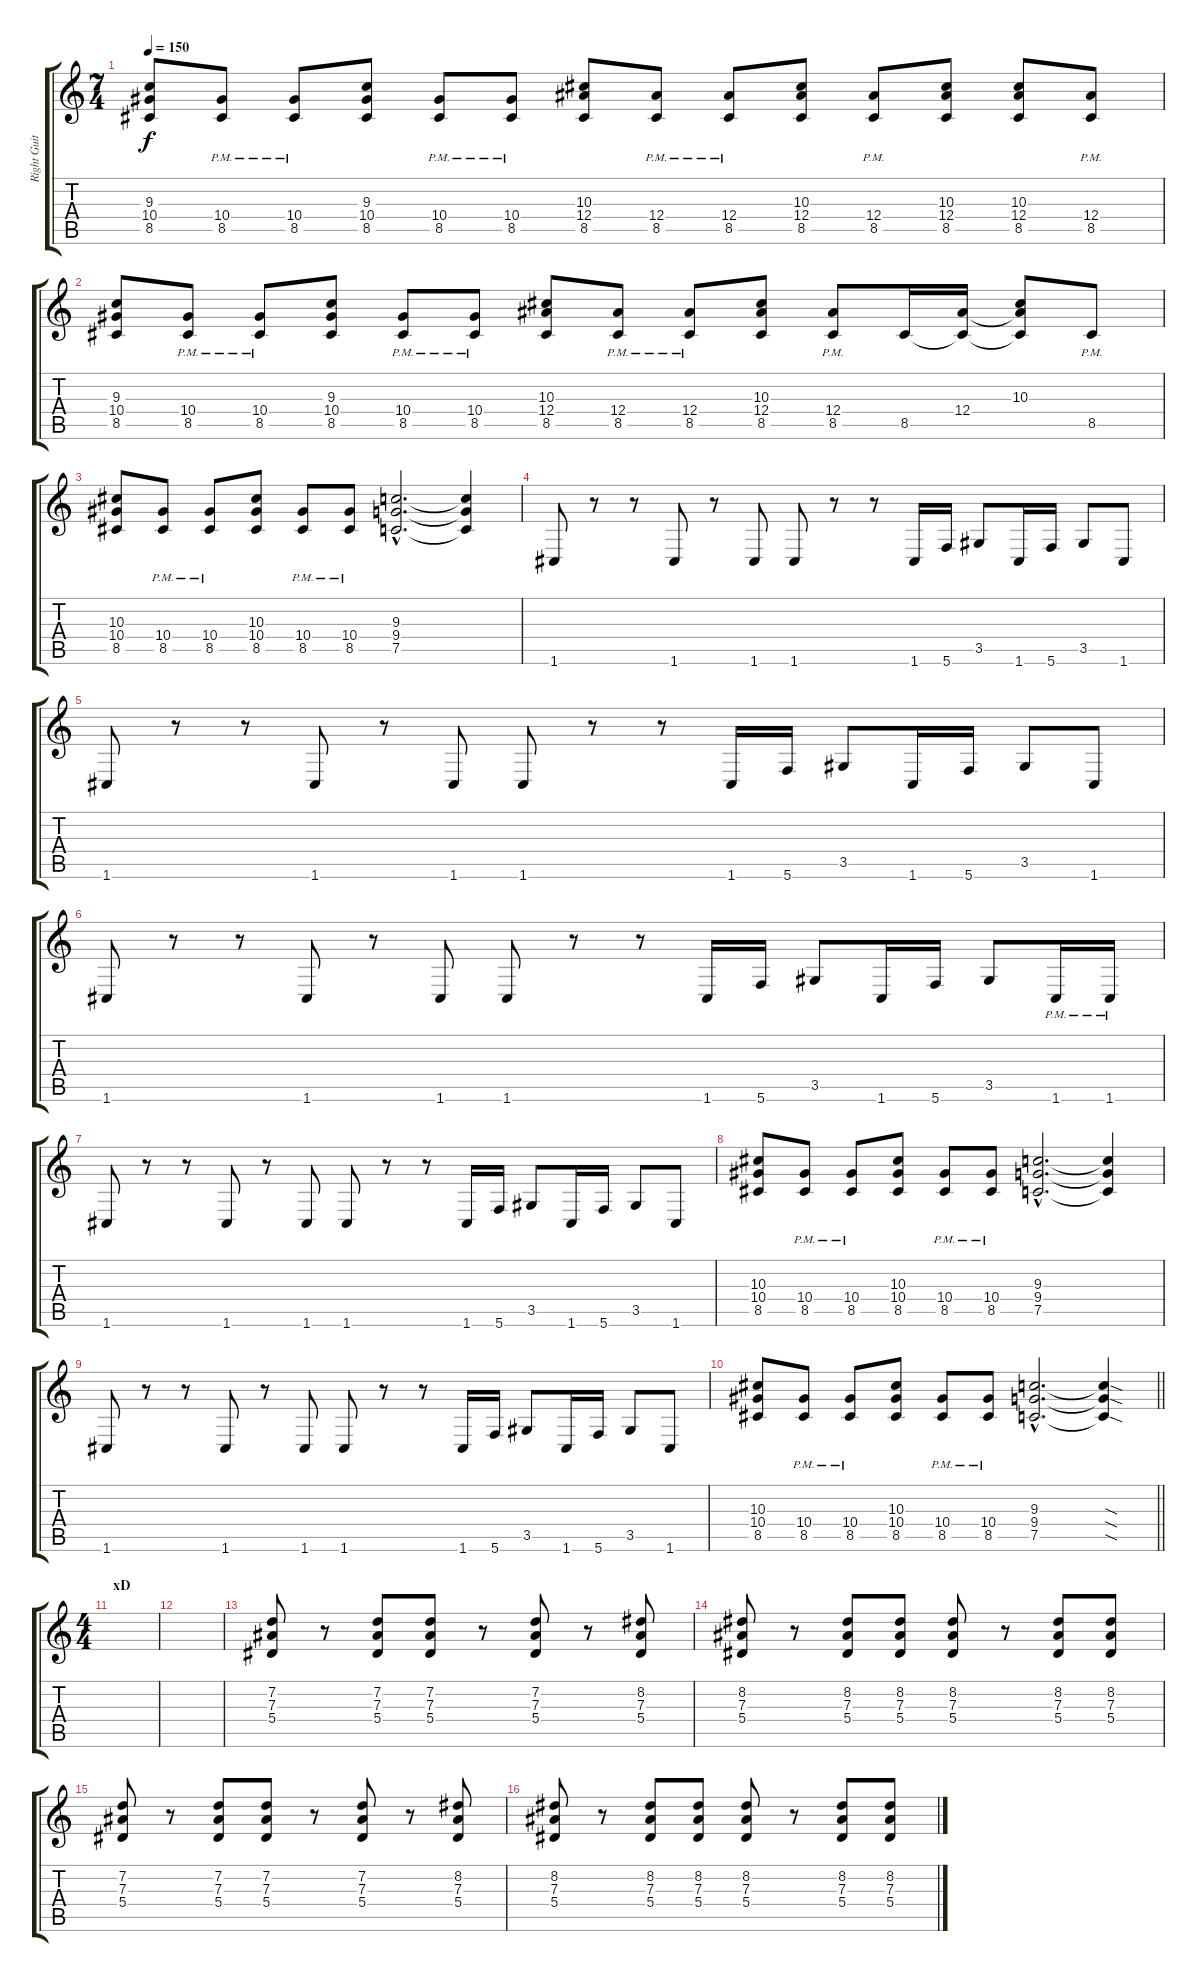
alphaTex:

\track ("Right Guitar" "Right Guit") {instrument distortionguitar}
\staff {score tabs}
\tuning (C4 G3 Eb3 Bb2 F2 C2) {hide}
\ts (7 4)
\tempo 150
\clef g2
\ks c
(9.3 10.4 8.5).8{dy f} (10.4{pm} 8.5{pm}).8 (10.4{pm} 8.5{pm}).8 (9.3 10.4 8.5).8 (10.4{pm} 8.5{pm}).8 (10.4{pm} 8.5{pm}).8 (10.3 12.4 8.5).8 (12.4{pm} 8.5{pm}).8 (12.4{pm} 8.5{pm}).8 (10.3 12.4 8.5).8 (12.4{pm} 8.5{pm}).8 (10.3 12.4 8.5).8 (10.3 12.4 8.5).8 (12.4{pm} 8.5{pm}).8 |
(9.3 10.4 8.5).8 (10.4{pm} 8.5{pm}).8 (10.4{pm} 8.5{pm}).8 (9.3 10.4 8.5).8 (10.4{pm} 8.5{pm}).8 (10.4{pm} 8.5{pm}).8 (10.3 12.4 8.5).8 (12.4{pm} 8.5{pm}).8 (12.4{pm} 8.5{pm}).8 (10.3 12.4 8.5).8 (12.4{pm} 8.5{pm}).8 8.5.16 (12.4 8.5{t}).16 (10.3 12.4{t} 8.5{t}).8 8.5{pm}.8 |
(10.3 10.4 8.5).8 (10.4{pm} 8.5{pm}).8 (10.4{pm} 8.5{pm}).8 (10.3 10.4 8.5).8 (10.4{pm} 8.5{pm}).8 (10.4{pm} 8.5{pm}).8 (9.3{hac} 9.4{hac} 7.5{hac}).2{d} (9.3{t} 9.4{t} 7.5{t}).4 |
1.6.8 r.8 r.8 1.6.8 r.8 1.6.8 1.6.8 r.8 r.8 1.6.16 5.6.16 3.5.8 1.6.16 5.6.16 3.5.8 1.6.8 |
1.6.8 r.8 r.8 1.6.8 r.8 1.6.8 1.6.8 r.8 r.8 1.6.16 5.6.16 3.5.8 1.6.16 5.6.16 3.5.8 1.6.8 |
1.6.8 r.8 r.8 1.6.8 r.8 1.6.8 1.6.8 r.8 r.8 1.6.16 5.6.16 3.5.8 1.6.16 5.6.16 3.5.8 1.6{pm}.16 1.6{pm}.16 |
1.6.8 r.8 r.8 1.6.8 r.8 1.6.8 1.6.8 r.8 r.8 1.6.16 5.6.16 3.5.8 1.6.16 5.6.16 3.5.8 1.6.8 |
(10.3 10.4 8.5).8 (10.4{pm} 8.5{pm}).8 (10.4{pm} 8.5{pm}).8 (10.3 10.4 8.5).8 (10.4{pm} 8.5{pm}).8 (10.4{pm} 8.5{pm}).8 (9.3{hac} 9.4{hac} 7.5{hac}).2{d} (9.3{t} 9.4{t} 7.5{t}).4 |
1.6.8 r.8 r.8 1.6.8 r.8 1.6.8 1.6.8 r.8 r.8 1.6.16 5.6.16 3.5.8 1.6.16 5.6.16 3.5.8 1.6.8 |
\barLineRight lightlight
(10.3 10.4 8.5).8 (10.4{pm} 8.5{pm}).8 (10.4{pm} 8.5{pm}).8 (10.3 10.4 8.5).8 (10.4{pm} 8.5{pm}).8 (10.4{pm} 8.5{pm}).8 (9.3{hac} 9.4{hac} 7.5{hac}).2{d} (9.3{sod t} 9.4{sod t} 7.5{sod t}).4 |
\ts (4 4)
\section ("" "xD")
|
|
(7.2 7.3 5.4).8 r.8 (7.2 7.3 5.4).8 (7.2 7.3 5.4).8 r.8 (7.2 7.3 5.4).8 r.8 (8.2 7.3 5.4).8 |
(8.2 7.3 5.4).8 r.8 (8.2 7.3 5.4).8 (8.2 7.3 5.4).8 (8.2 7.3 5.4).8 r.8 (8.2 7.3 5.4).8 (8.2 7.3 5.4).8 |
(7.2 7.3 5.4).8 r.8 (7.2 7.3 5.4).8 (7.2 7.3 5.4).8 r.8 (7.2 7.3 5.4).8 r.8 (8.2 7.3 5.4).8 |
(8.2 7.3 5.4).8 r.8 (8.2 7.3 5.4).8 (8.2 7.3 5.4).8 (8.2 7.3 5.4).8 r.8 (8.2 7.3 5.4).8 (8.2 7.3 5.4).8
